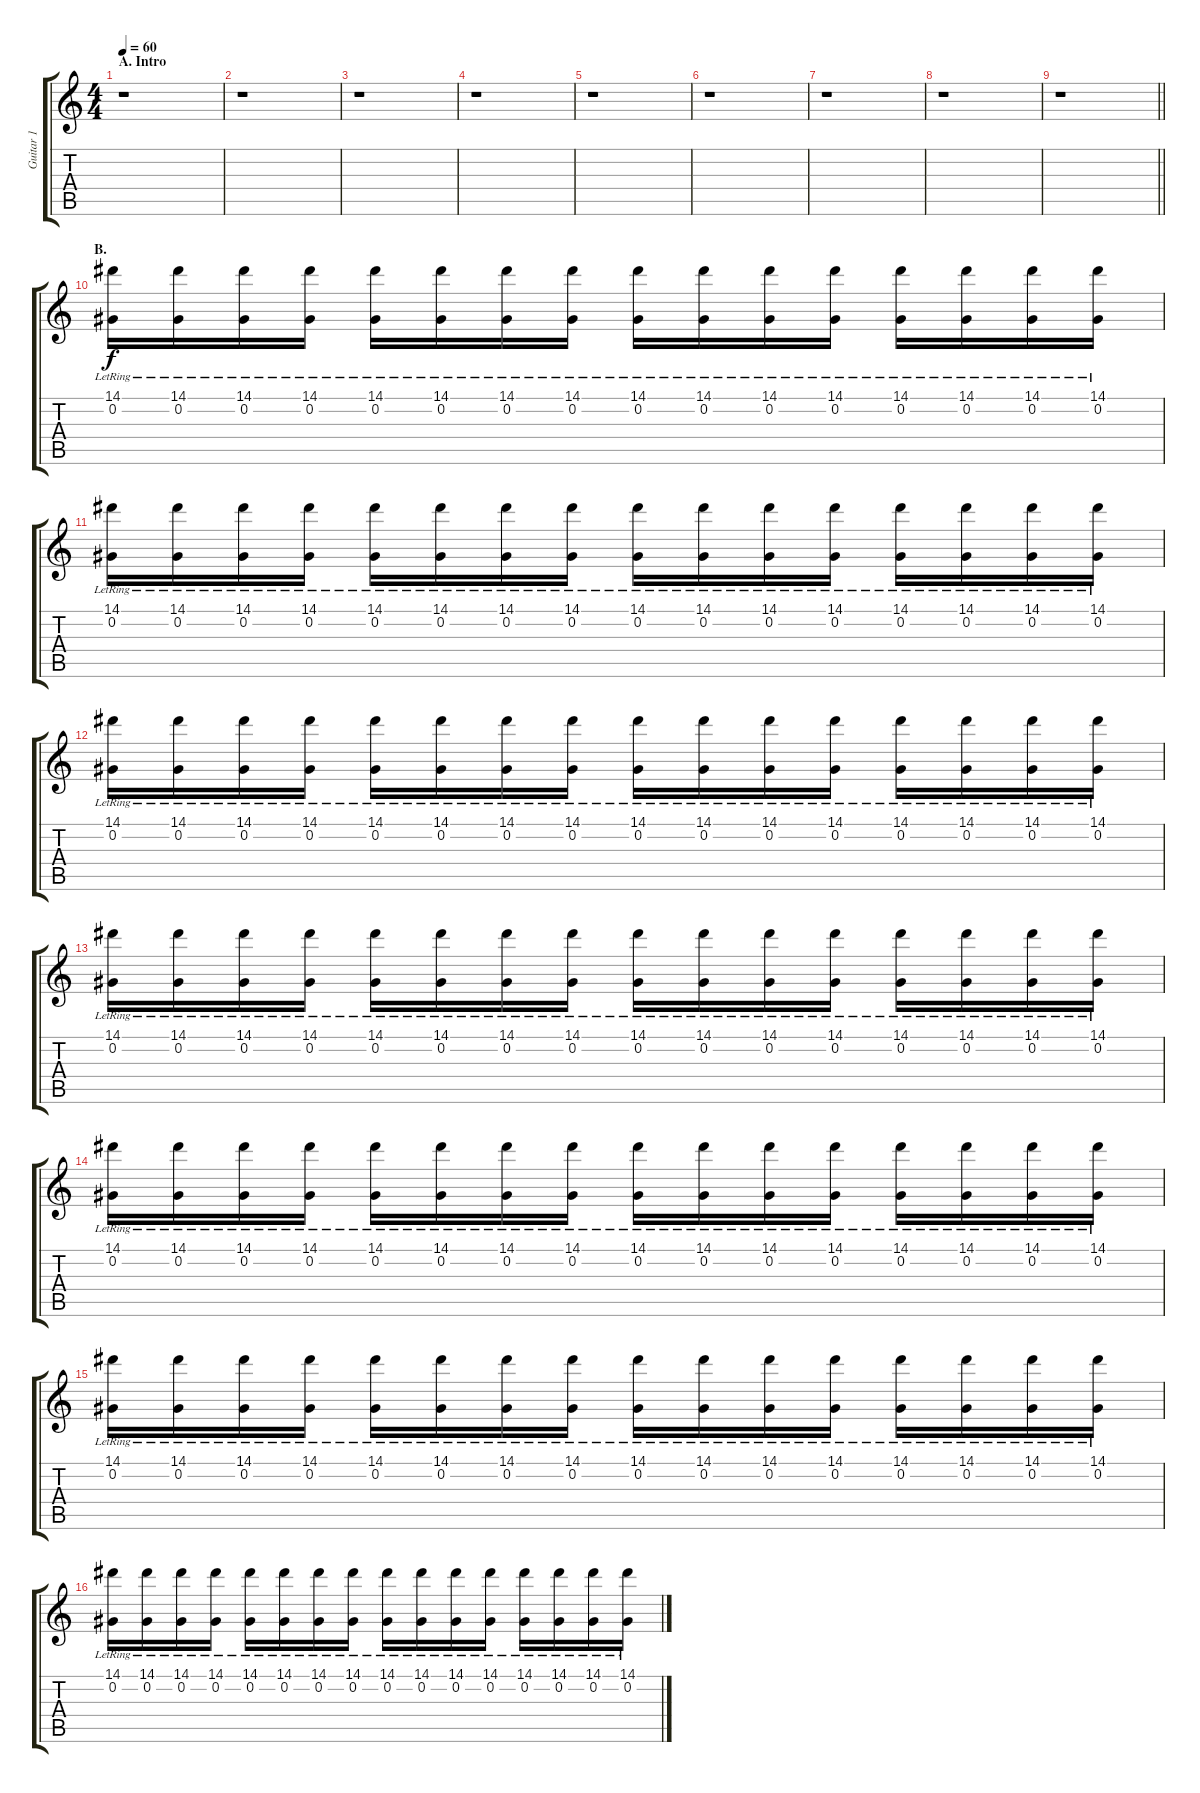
\track ("Guitar 1" "Guitar 1") {instrument electricguitarclean}
\staff {score tabs}
\tuning (Db4 Ab3 E3 B2 Gb2 Db2) {hide}
\ts (4 4)
\section ("" "A. Intro")
\tempo 60
\clef g2
\ks c
r.1{dy f instrument electricguitarclean} |
r.1 |
r.1 |
r.1 |
r.1 |
r.1 |
r.1 |
r.1 |
\barLineRight lightlight
r.1 |
\section ("" "B. ")
(14.1{lr} 0.2{lr}).16{volume 7} (14.1{lr} 0.2{lr}).16 (14.1{lr} 0.2{lr}).16 (14.1{lr} 0.2{lr}).16 (14.1{lr} 0.2{lr}).16 (14.1{lr} 0.2{lr}).16 (14.1{lr} 0.2{lr}).16 (14.1{lr} 0.2{lr}).16 (14.1{lr} 0.2{lr}).16 (14.1{lr} 0.2{lr}).16 (14.1{lr} 0.2{lr}).16 (14.1{lr} 0.2{lr}).16 (14.1{lr} 0.2{lr}).16 (14.1{lr} 0.2{lr}).16 (14.1{lr} 0.2{lr}).16 (14.1{lr} 0.2{lr}).16 |
(14.1{lr} 0.2{lr}).16 (14.1{lr} 0.2{lr}).16 (14.1{lr} 0.2{lr}).16 (14.1{lr} 0.2{lr}).16 (14.1{lr} 0.2{lr}).16 (14.1{lr} 0.2{lr}).16 (14.1{lr} 0.2{lr}).16 (14.1{lr} 0.2{lr}).16 (14.1{lr} 0.2{lr}).16 (14.1{lr} 0.2{lr}).16 (14.1{lr} 0.2{lr}).16 (14.1{lr} 0.2{lr}).16 (14.1{lr} 0.2{lr}).16 (14.1{lr} 0.2{lr}).16 (14.1{lr} 0.2{lr}).16 (14.1{lr} 0.2{lr}).16 |
(14.1{lr} 0.2{lr}).16 (14.1{lr} 0.2{lr}).16 (14.1{lr} 0.2{lr}).16 (14.1{lr} 0.2{lr}).16 (14.1{lr} 0.2{lr}).16 (14.1{lr} 0.2{lr}).16 (14.1{lr} 0.2{lr}).16 (14.1{lr} 0.2{lr}).16 (14.1{lr} 0.2{lr}).16 (14.1{lr} 0.2{lr}).16 (14.1{lr} 0.2{lr}).16 (14.1{lr} 0.2{lr}).16 (14.1{lr} 0.2{lr}).16 (14.1{lr} 0.2{lr}).16 (14.1{lr} 0.2{lr}).16 (14.1{lr} 0.2{lr}).16 |
(14.1{lr} 0.2{lr}).16 (14.1{lr} 0.2{lr}).16 (14.1{lr} 0.2{lr}).16 (14.1{lr} 0.2{lr}).16 (14.1{lr} 0.2{lr}).16 (14.1{lr} 0.2{lr}).16 (14.1{lr} 0.2{lr}).16 (14.1{lr} 0.2{lr}).16 (14.1{lr} 0.2{lr}).16 (14.1{lr} 0.2{lr}).16 (14.1{lr} 0.2{lr}).16 (14.1{lr} 0.2{lr}).16 (14.1{lr} 0.2{lr}).16 (14.1{lr} 0.2{lr}).16 (14.1{lr} 0.2{lr}).16 (14.1{lr} 0.2{lr}).16 |
(14.1{lr} 0.2{lr}).16 (14.1{lr} 0.2{lr}).16 (14.1{lr} 0.2{lr}).16 (14.1{lr} 0.2{lr}).16 (14.1{lr} 0.2{lr}).16 (14.1{lr} 0.2{lr}).16 (14.1{lr} 0.2{lr}).16 (14.1{lr} 0.2{lr}).16 (14.1{lr} 0.2{lr}).16 (14.1{lr} 0.2{lr}).16 (14.1{lr} 0.2{lr}).16 (14.1{lr} 0.2{lr}).16 (14.1{lr} 0.2{lr}).16 (14.1{lr} 0.2{lr}).16 (14.1{lr} 0.2{lr}).16 (14.1{lr} 0.2{lr}).16 |
(14.1{lr} 0.2{lr}).16 (14.1{lr} 0.2{lr}).16 (14.1{lr} 0.2{lr}).16 (14.1{lr} 0.2{lr}).16 (14.1{lr} 0.2{lr}).16 (14.1{lr} 0.2{lr}).16 (14.1{lr} 0.2{lr}).16 (14.1{lr} 0.2{lr}).16 (14.1{lr} 0.2{lr}).16 (14.1{lr} 0.2{lr}).16 (14.1{lr} 0.2{lr}).16 (14.1{lr} 0.2{lr}).16 (14.1{lr} 0.2{lr}).16 (14.1{lr} 0.2{lr}).16 (14.1{lr} 0.2{lr}).16 (14.1{lr} 0.2{lr}).16 |
(14.1{lr} 0.2{lr}).16 (14.1{lr} 0.2{lr}).16 (14.1{lr} 0.2{lr}).16 (14.1{lr} 0.2{lr}).16 (14.1{lr} 0.2{lr}).16 (14.1{lr} 0.2{lr}).16 (14.1{lr} 0.2{lr}).16 (14.1{lr} 0.2{lr}).16 (14.1{lr} 0.2{lr}).16 (14.1{lr} 0.2{lr}).16 (14.1{lr} 0.2{lr}).16 (14.1{lr} 0.2{lr}).16 (14.1{lr} 0.2{lr}).16 (14.1{lr} 0.2{lr}).16 (14.1{lr} 0.2{lr}).16 (14.1{lr} 0.2{lr}).16
